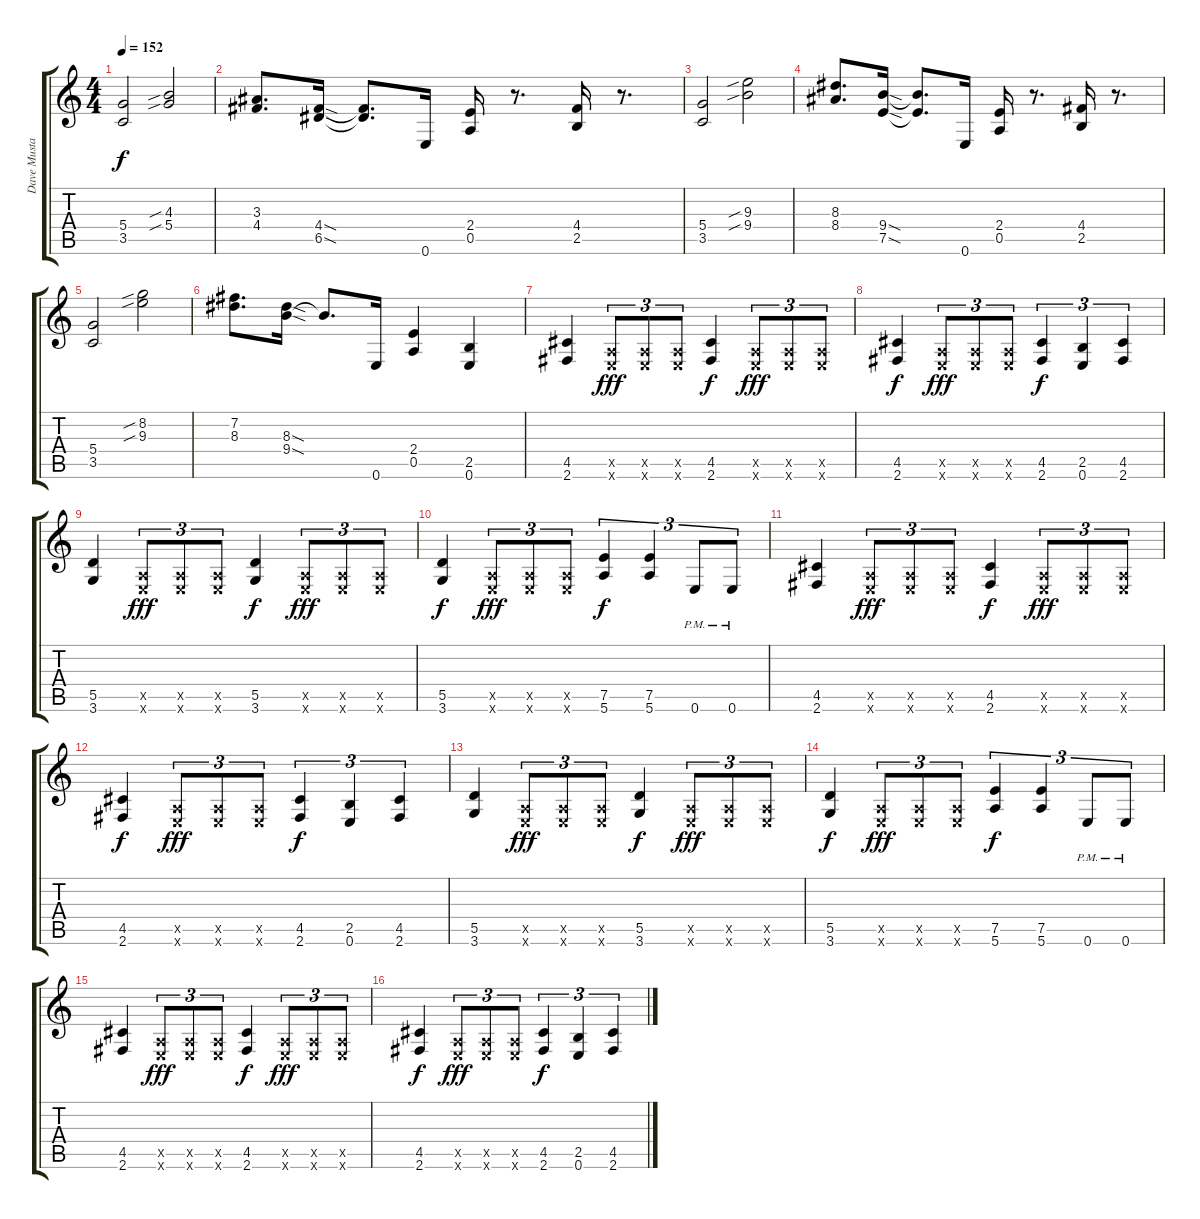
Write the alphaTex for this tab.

\track ("Dave Mustaine" "Dave Musta") {instrument distortionguitar}
\staff {score tabs}
\tuning (E4 B3 G3 D3 A2 E2) {hide}
\ts (4 4)
\tempo 152
\clef g2
\ks c
(5.4 3.5).2{dy f} (4.3{sib} 5.4{sib}).2 |
(3.3 4.4).8{d} (4.4{sod} 6.5{sod}).16 (4.4{t} 6.5{t}).8{d} 0.6.16 (2.4 0.5).16 r.8{d} (4.4 2.5).16 r.8{d} |
(5.4 3.5).2 (9.3{sib} 9.4{sib}).2 |
(8.3 8.4).8{d} (9.4{sod} 7.5{sod}).16 (9.4{t} 7.5{t}).8{d} 0.6.16 (2.4 0.5).16 r.8{d} (4.4 2.5).16 r.8{d} |
(5.4 3.5).2 (8.2{sib} 9.3{sib}).2 |
(7.2 8.3).8{d} (8.3{sod} 9.4{sod}).16 9.4{t}.8{d} 0.6.16 (2.4 0.5).4 (2.5 0.6).4 |
(4.5 2.6).4 (0.5{x} 0.6{x}).8{tu (3 2) dy fff} (0.5{x} 0.6{x}).8{tu (3 2)} (0.5{x} 0.6{x}).8{tu (3 2)} (4.5 2.6).4{dy f} (0.5{x} 0.6{x}).8{tu (3 2) dy fff} (0.5{x} 0.6{x}).8{tu (3 2)} (0.5{x} 0.6{x}).8{tu (3 2)} |
(4.5 2.6).4{dy f} (0.5{x} 0.6{x}).8{tu (3 2) dy fff} (0.5{x} 0.6{x}).8{tu (3 2)} (0.5{x} 0.6{x}).8{tu (3 2)} (4.5 2.6).4{tu (3 2) dy f} (2.5 0.6).4{tu (3 2)} (4.5 2.6).4{tu (3 2)} |
(5.5 3.6).4 (0.5{x} 0.6{x}).8{tu (3 2) dy fff} (0.5{x} 0.6{x}).8{tu (3 2)} (0.5{x} 0.6{x}).8{tu (3 2)} (5.5 3.6).4{dy f} (0.5{x} 0.6{x}).8{tu (3 2) dy fff} (0.5{x} 0.6{x}).8{tu (3 2)} (0.5{x} 0.6{x}).8{tu (3 2)} |
(5.5 3.6).4{dy f} (0.5{x} 0.6{x}).8{tu (3 2) dy fff} (0.5{x} 0.6{x}).8{tu (3 2)} (0.5{x} 0.6{x}).8{tu (3 2)} (7.5 5.6).4{tu (3 2) dy f} (7.5 5.6).4{tu (3 2)} 0.6{pm}.8{tu (3 2)} 0.6{pm}.8{tu (3 2)} |
(4.5 2.6).4 (0.5{x} 0.6{x}).8{tu (3 2) dy fff} (0.5{x} 0.6{x}).8{tu (3 2)} (0.5{x} 0.6{x}).8{tu (3 2)} (4.5 2.6).4{dy f} (0.5{x} 0.6{x}).8{tu (3 2) dy fff} (0.5{x} 0.6{x}).8{tu (3 2)} (0.5{x} 0.6{x}).8{tu (3 2)} |
(4.5 2.6).4{dy f} (0.5{x} 0.6{x}).8{tu (3 2) dy fff} (0.5{x} 0.6{x}).8{tu (3 2)} (0.5{x} 0.6{x}).8{tu (3 2)} (4.5 2.6).4{tu (3 2) dy f} (2.5 0.6).4{tu (3 2)} (4.5 2.6).4{tu (3 2)} |
(5.5 3.6).4 (0.5{x} 0.6{x}).8{tu (3 2) dy fff} (0.5{x} 0.6{x}).8{tu (3 2)} (0.5{x} 0.6{x}).8{tu (3 2)} (5.5 3.6).4{dy f} (0.5{x} 0.6{x}).8{tu (3 2) dy fff} (0.5{x} 0.6{x}).8{tu (3 2)} (0.5{x} 0.6{x}).8{tu (3 2)} |
(5.5 3.6).4{dy f} (0.5{x} 0.6{x}).8{tu (3 2) dy fff} (0.5{x} 0.6{x}).8{tu (3 2)} (0.5{x} 0.6{x}).8{tu (3 2)} (7.5 5.6).4{tu (3 2) dy f} (7.5 5.6).4{tu (3 2)} 0.6{pm}.8{tu (3 2)} 0.6{pm}.8{tu (3 2)} |
(4.5 2.6).4 (0.5{x} 0.6{x}).8{tu (3 2) dy fff} (0.5{x} 0.6{x}).8{tu (3 2)} (0.5{x} 0.6{x}).8{tu (3 2)} (4.5 2.6).4{dy f} (0.5{x} 0.6{x}).8{tu (3 2) dy fff} (0.5{x} 0.6{x}).8{tu (3 2)} (0.5{x} 0.6{x}).8{tu (3 2)} |
(4.5 2.6).4{dy f} (0.5{x} 0.6{x}).8{tu (3 2) dy fff} (0.5{x} 0.6{x}).8{tu (3 2)} (0.5{x} 0.6{x}).8{tu (3 2)} (4.5 2.6).4{tu (3 2) dy f} (2.5 0.6).4{tu (3 2)} (4.5 2.6).4{tu (3 2)}
